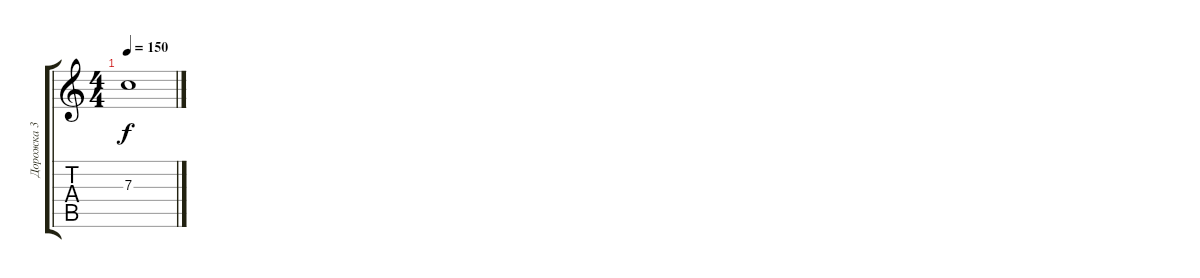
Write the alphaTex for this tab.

\track ("Дорожка 3" "Дорожка 3") {instrument overdrivenguitar}
\staff {score tabs}
\tuning (D4 A3 F3 C3 G2 D2) {hide}
\ts (4 4)
\tempo 150
\clef g2
\ks c
7.3{t}.1{dy f}
